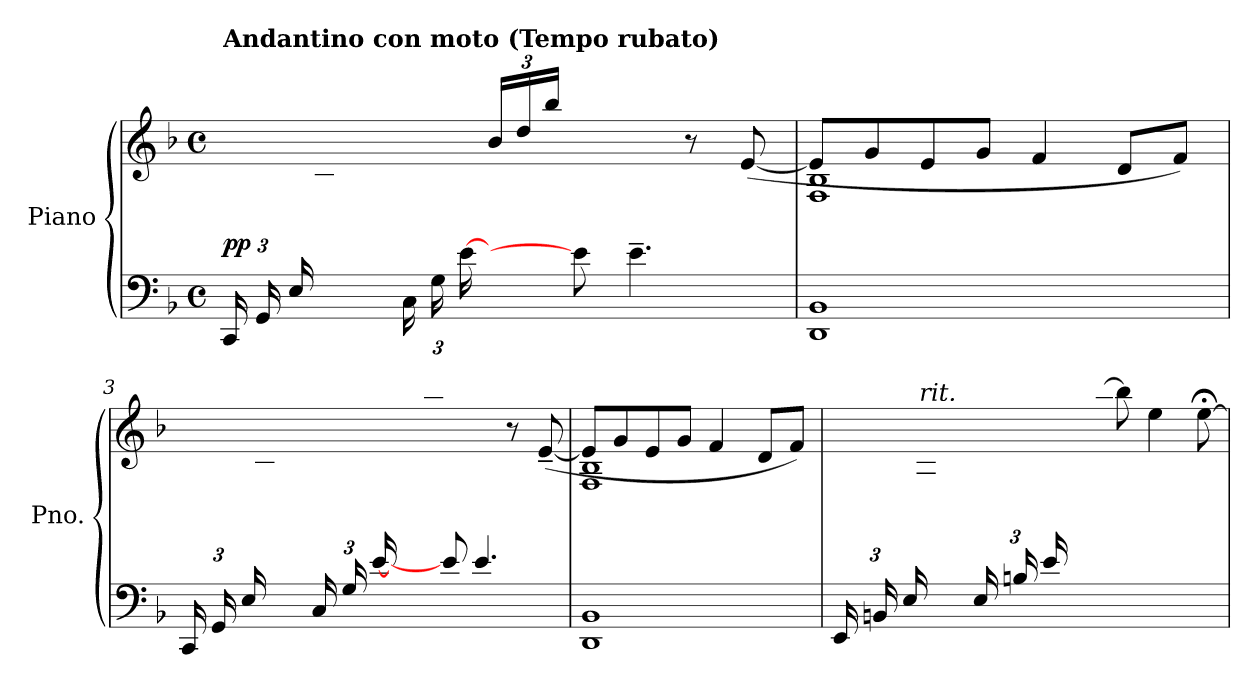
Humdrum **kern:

**kern	**kern	**dynam
*part1	*part1	*part1
*staff2	*staff1	*staff1/2
*I"Piano	*	*
*I'Pno.	*	*
*clefF4	*clefG2	*
*k[b-]	*k[b-]	*
*M4/4	*M4/4	*
*met(c)	*met(c)	*
*Xbrackettup	*	*
=1	=1	=1
*	*^	*
!	!LO:TX:a:B:t=Andantino con moto (Tempo rubato)	!	!
!	!	!	!LO:DY:b
(>24CC/LL	2.ryy	8ryy	pp
24GG/	.	.	.
24E/	.	.	.
8ryy	.	24B-\	.
.	.	24d\	.
.	.	24b-\JJ)	.
*brackettup	*	*	*
(>24C\LL	.	8ryy	.
24G\	.	.	.
[24e\JJ	.	.	.
8ryy	.	24b-/LL	.
.	.	24dd/	.
.	.	24bb-/JJ)	.
8e\]	.	2ryy	.
4.e~\	.	.	.
.	8r	.	.
.	(>[8e/	.	.
=2	=2	=2	=2
1DD 1BB-	8e/L]	1F 1B-	.
.	8g/	.	.
.	8e/	.	.
.	8g/J	.	.
.	4f/	.	.
.	8d/L	.	.
.	8f/J)	.	.
!!LO:LB:g=z	!!
=3	=3	=3	=3
*Xbrackettup	*	*	*
(>24CC/LL	2.ryy	8ryy	.
24GG/	.	.	.
24E/	.	.	.
8ryy	.	24B-\	.
.	.	24d\	.
.	.	24b-\JJ)	.
(>24C/LL	.	8ryy	.
24G/	.	.	.
[24e/	.	.	.
8ryy	.	24b-\	.
.	.	24dd\	.
.	.	24bb-\JJ)	.
8e/]	.	2ryy	.
4.e/	.	.	.
.	8r	.	.
.	(>[8e~>/	.	.
=4	=4	=4	=4
1DD 1BB-	8e/L]	1F 1B-	.
.	8g/	.	.
.	8e/	.	.
.	8g/J	.	.
.	4f/	.	.
.	8d/L	.	.
.	8f/J)	.	.
*	*v	*v	*
=5	=5	=5
*^	*	*
(>24EE/LL	1ryy	8ryy	.
24BBn/	.	.	.
24E/	.	.	.
!	!	!LO:TX:a:i:t=rit.	!
8ryy	.	24G#X\	.
.	.	24d\	.
.	.	24bn\JJ)	.
(>24E/LL	.	8ryy	.
24Bn/	.	.	.
24e/	.	.	.
2ryy	.	24g#X\	.
.	.	24dd\	.
.	.	[24bbn\JJ)	.
.	.	8bb\]	.
.	.	4ee\	.
8ryy	.	[8ee;<\	.
*v	*v	*	*
=	=	=
*-	*-	*-
